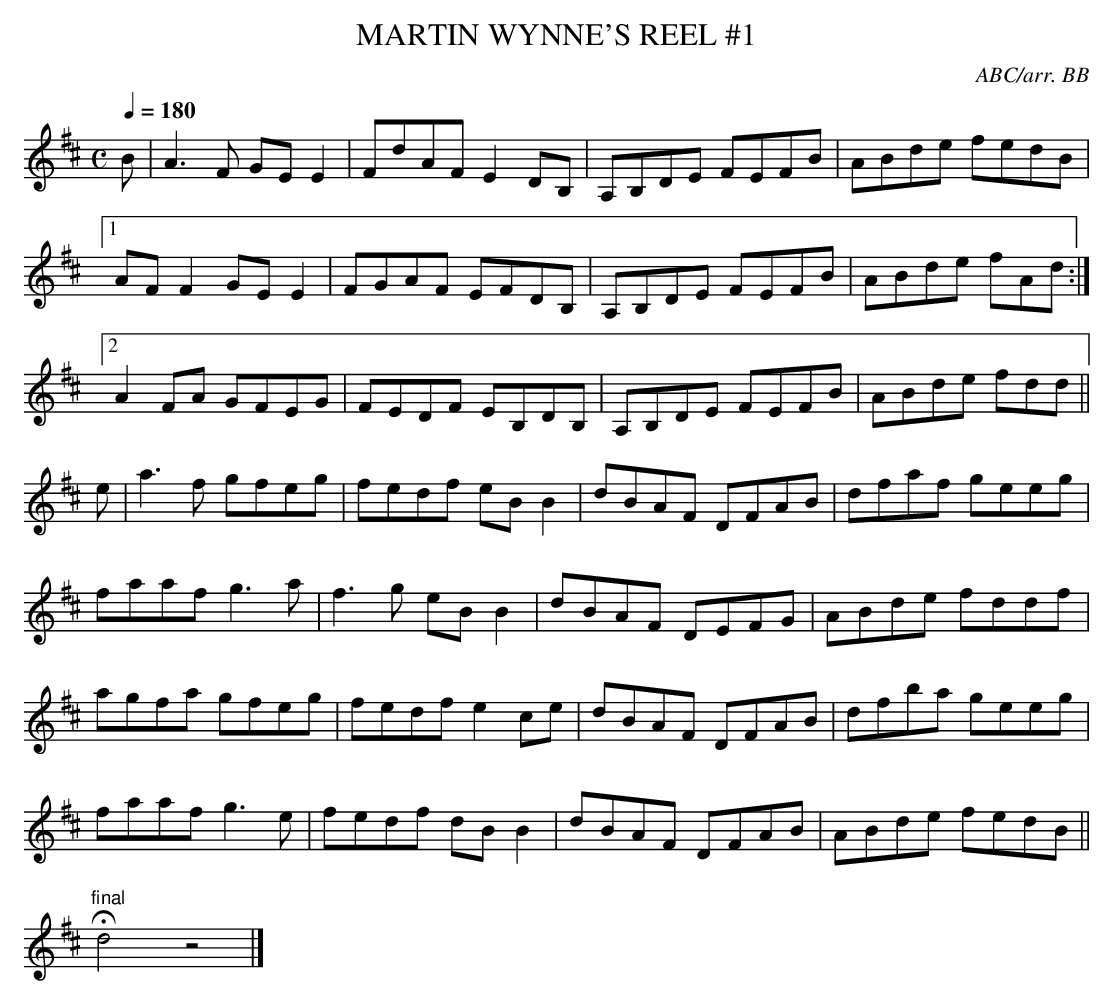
X:1
T:MARTIN WYNNE'S REEL #1
C:ABC/arr. BB
L:1/8
Q:1/4=180
M:C
K:D
B|A3F GEE2|FdAF E2DB,|A,B,DE FEFB|ABde fedB|
[1 AFF2 GEE2|FGAF EFDB,|A,B,DE FEFB|ABde fAd:|
[2 A2FA GFEG|FEDF EB,DB,|A,B,DE FEFB|ABde fdd||
e|a3f gfeg|fedf eBB2|dBAF DFAB|dfaf geeg|
faaf g3a|f3g eBB2|dBAF DEFG|ABde fddf|
agfa gfeg|fedf e2ce|dBAF DFAB|dfba geeg|
faaf g3e|fedf dBB2|dBAF DFAB|ABde fedB||
"final"Hd4z4|]
